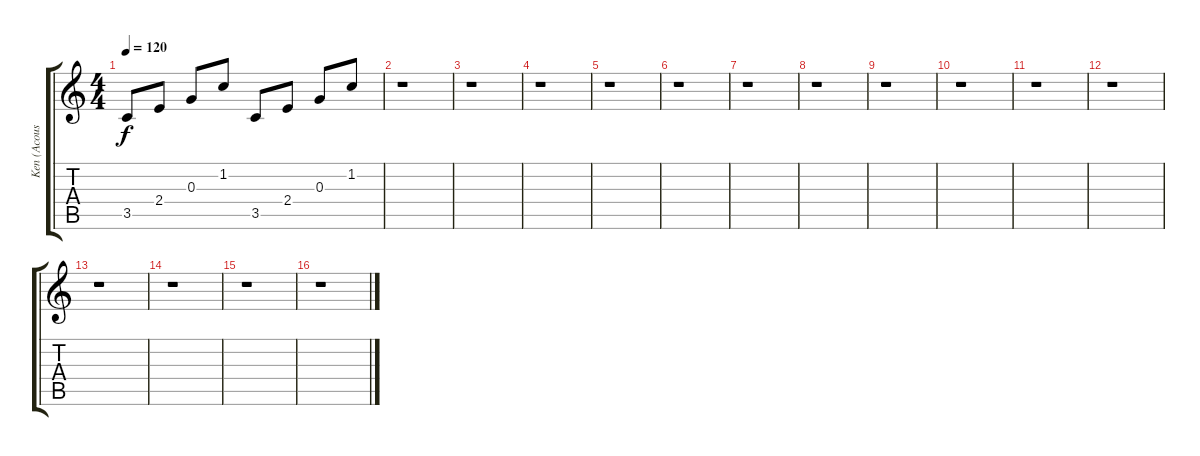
\track ("Ken (Acoustic)" "Ken (Acous") {instrument acousticguitarsteel}
\staff {score tabs}
\tuning (E4 B3 G3 D3 A2 E2) {hide}
\ts (4 4)
\tempo 120
\clef g2
\ks c
3.5.8{dy f} 2.4.8 0.3.8 1.2.8 3.5.8 2.4.8 0.3.8 1.2.8 |
r.1 |
r.1 |
r.1 |
r.1 |
r.1 |
r.1 |
r.1 |
r.1 |
r.1 |
r.1 |
r.1 |
r.1 |
r.1 |
r.1 |
r.1
